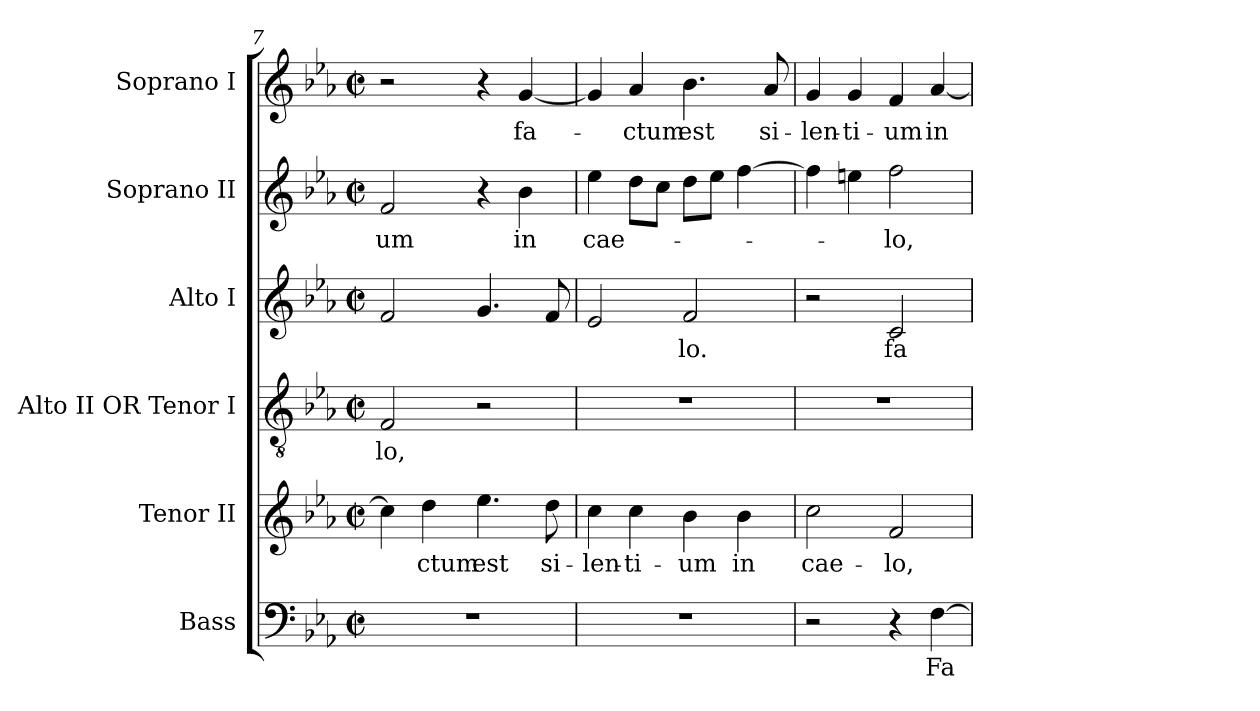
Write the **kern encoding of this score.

**kern	**text	**kern	**text	**kern	**text	**kern	**text	**kern	**text	**kern	**text
*part6	*part6	*part5	*part5	*part4	*part4	*part3	*part3	*part2	*part2	*part1	*part1
*staff6	*staff6	*staff5	*staff5	*staff4	*staff4	*staff3	*staff3	*staff2	*staff2	*staff1	*staff1
*I"Bass	*	*I"Tenor II	*	*I"Alto II  OR    Tenor I	*	*I"Alto I	*	*I"Soprano II	*	*I"Soprano I	*
*I'B.	*	*I'T. II	*	*I'T. I	*	*I'A.	*	*I'S. II	*	*I'S. I	*
*clefF4	*	*clefG2	*	*clefGv2	*	*clefG2	*	*clefG2	*	*clefG2	*
*	*	*ITrd7c12	*	*ITrd7c12	*	*	*	*	*	*	*
*k[b-e-a-]	*	*k[b-e-a-]	*	*k[b-e-a-]	*	*k[b-e-a-]	*	*k[b-e-a-]	*	*k[b-e-a-]	*
*c:	*	*c:	*	*c:	*	*c:	*	*c:	*	*c:	*
*M2/2	*	*M2/2	*	*M2/2	*	*M2/2	*	*M2/2	*	*M2/2	*
*met(c|)	*	*met(c|)	*	*met(c|)	*	*met(c|)	*	*met(c|)	*	*met(c|)	*
=7	=7	=7	=7	=7	=7	=7	=7	=7	=7	=7	=7
!	!	!	!	!	!LO:LY:b:color=#000000	!	!	!	!	!	!
!	!	!	!	!	!	!	!	!	!LO:LY:b:color=#000000	!	!
1r	.	4ci\]	.	2FFi/	-lo,	2fi/	.	2fi/	-um	2r	.
!	!	!	!LO:LY:b:color=#000000	!	!	!	!	!	!	!	!
.	.	4di\	-ctum	.	.	.	.	.	.	.	.
!	!	!	!LO:LY:b:color=#000000	!	!	!	!	!	!	!	!
.	.	4.e-i\	est	2r	.	4.gi/	.	4r	.	4r	.
!	!	!	!	!	!	!	!	!	!LO:LY:b:color=#000000	!	!
!	!	!	!	!	!	!	!	!	!	!	!LO:LY:b:color=#000000
.	.	.	.	.	.	.	.	4b-i\	in	[<4gi/	fa-
!	!	!	!LO:LY:b:color=#000000	!	!	!	!	!	!	!	!
.	.	8di\	si-	.	.	8fi/	.	.	.	.	.
=8	=8	=8	=8	=8	=8	=8	=8	=8	=8	=8	=8
!	!	!	!LO:LY:b:color=#000000	!	!	!	!	!	!	!	!
!	!	!	!	!	!	!	!	!	!LO:LY:b:color=#000000	!	!
1r	.	4ci\	-len-	1r	.	2e-i/	.	4ee-i\	cae-	4gi/]	.
!	!	!	!LO:LY:b:color=#000000	!	!	!	!	!	!	!	!
!	!	!	!	!	!	!	!	!	!	!	!LO:LY:b:color=#000000
.	.	4ci\	-ti-	.	.	.	.	8ddi\L	.	4a-i/	-ctum
.	.	.	.	.	.	.	.	8cci\J	.	.	.
!	!	!	!LO:LY:b:color=#000000	!	!	!	!	!	!	!	!
!	!	!	!	!	!	!	!LO:LY:b:color=#000000	!	!	!	!
!	!	!	!	!	!	!	!	!	!	!	!LO:LY:b:color=#000000
.	.	4B-i\	-um	.	.	2fi/	-lo.	8ddi\L	.	4.b-i\	est
.	.	.	.	.	.	.	.	8ee-i\J	.	.	.
!	!	!	!LO:LY:b:color=#000000	!	!	!	!	!	!	!	!
.	.	4B-i\	in	.	.	.	.	[>4ffi\	.	.	.
!	!	!	!	!	!	!	!	!	!	!	!LO:LY:b:color=#000000
.	.	.	.	.	.	.	.	.	.	8a-i/	si-
=9	=9	=9	=9	=9	=9	=9	=9	=9	=9	=9	=9
!	!	!	!LO:LY:b:color=#000000	!	!	!	!	!	!	!	!
!	!	!	!	!	!	!	!	!	!	!	!LO:LY:b:color=#000000
2r	.	2ci\	cae-	1r	.	2r	.	4ffi\]	.	4gi/	-len-
!	!	!	!	!	!	!	!	!	!	!	!LO:LY:b:color=#000000
.	.	.	.	.	.	.	.	4eeni\	.	4gi/	-ti-
!	!	!	!LO:LY:b:color=#000000	!	!	!	!	!	!	!	!
!	!	!	!	!	!	!	!LO:LY:b:color=#000000	!	!	!	!
!	!	!	!	!	!	!	!	!	!LO:LY:b:color=#000000	!	!
!	!	!	!	!	!	!	!	!	!	!	!LO:LY:b:color=#000000
4r	.	2Fi/	-lo,	.	.	2ci/	fa-	2ffi\	-lo,	4fi/	-um
!	!LO:LY:b:color=#000000	!	!	!	!	!	!	!	!	!	!
!	!	!	!	!	!	!	!	!	!	!	!LO:LY:b:color=#000000
[>4Fi\	Fa-	.	.	.	.	.	.	.	.	[<4a-i/	in
=	=	=	=	=	=	=	=	=	=	=	=
*-	*-	*-	*-	*-	*-	*-	*-	*-	*-	*-	*-
